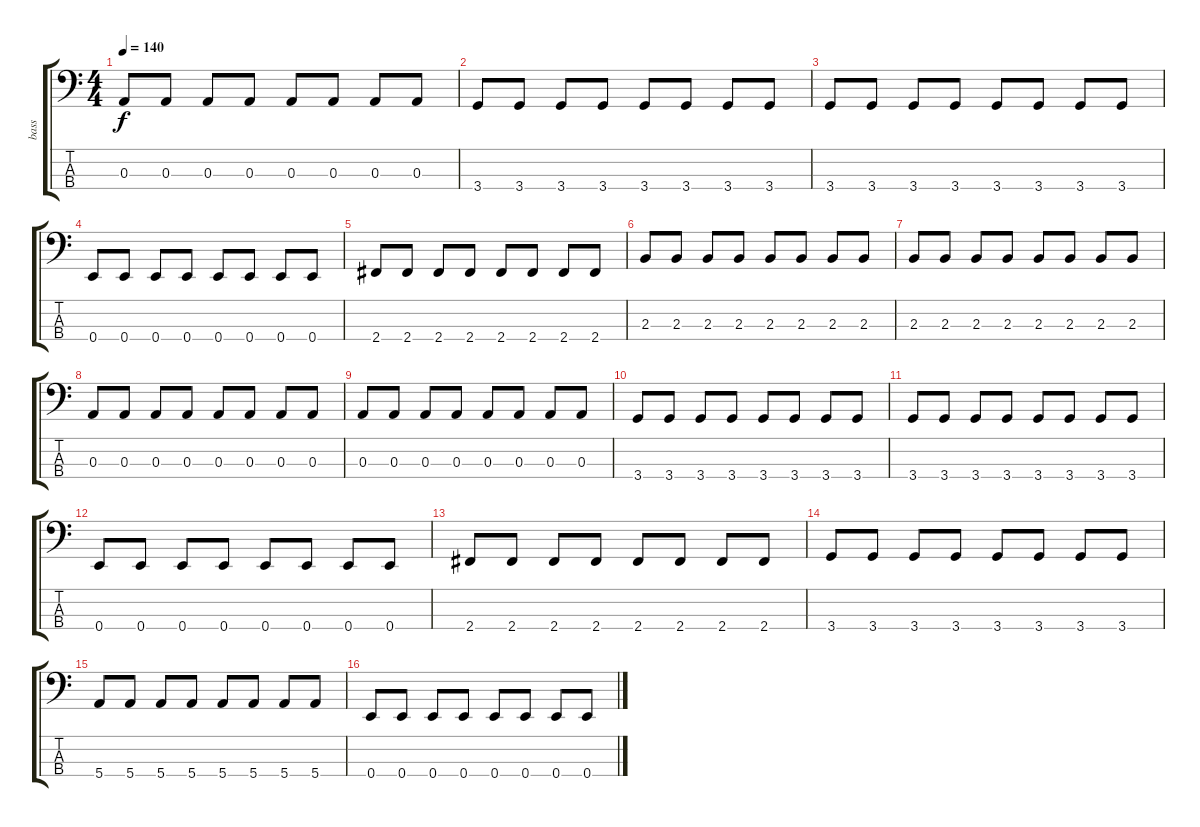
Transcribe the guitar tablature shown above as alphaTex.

\track ("bass" "bass") {instrument electricbassfinger}
\staff {score tabs}
\tuning (G2 D2 A1 E1) {hide}
\ts (4 4)
\tempo 140
\clef f4
\ks c
0.3.8{dy f} 0.3.8 0.3.8 0.3.8 0.3.8 0.3.8 0.3.8 0.3.8 |
3.4.8 3.4.8 3.4.8 3.4.8 3.4.8 3.4.8 3.4.8 3.4.8 |
3.4.8 3.4.8 3.4.8 3.4.8 3.4.8 3.4.8 3.4.8 3.4.8 |
0.4.8 0.4.8 0.4.8 0.4.8 0.4.8 0.4.8 0.4.8 0.4.8 |
2.4.8 2.4.8 2.4.8 2.4.8 2.4.8 2.4.8 2.4.8 2.4.8 |
2.3.8 2.3.8 2.3.8 2.3.8 2.3.8 2.3.8 2.3.8 2.3.8 |
2.3.8 2.3.8 2.3.8 2.3.8 2.3.8 2.3.8 2.3.8 2.3.8 |
0.3.8 0.3.8 0.3.8 0.3.8 0.3.8 0.3.8 0.3.8 0.3.8 |
0.3.8 0.3.8 0.3.8 0.3.8 0.3.8 0.3.8 0.3.8 0.3.8 |
3.4.8 3.4.8 3.4.8 3.4.8 3.4.8 3.4.8 3.4.8 3.4.8 |
3.4.8 3.4.8 3.4.8 3.4.8 3.4.8 3.4.8 3.4.8 3.4.8 |
0.4.8 0.4.8 0.4.8 0.4.8 0.4.8 0.4.8 0.4.8 0.4.8 |
2.4.8 2.4.8 2.4.8 2.4.8 2.4.8 2.4.8 2.4.8 2.4.8 |
3.4.8 3.4.8 3.4.8 3.4.8 3.4.8 3.4.8 3.4.8 3.4.8 |
5.4.8 5.4.8 5.4.8 5.4.8 5.4.8 5.4.8 5.4.8 5.4.8 |
0.4.8 0.4.8 0.4.8 0.4.8 0.4.8 0.4.8 0.4.8 0.4.8
